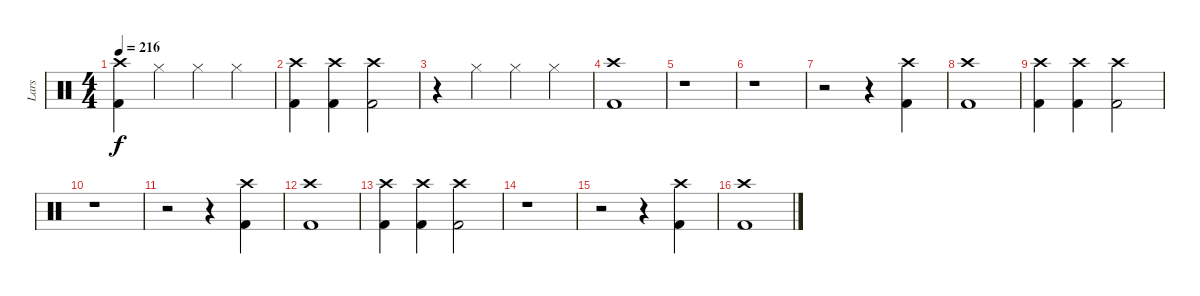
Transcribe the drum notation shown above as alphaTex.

\track ("Lars" "Lars") {instrument percussion}
\staff {score}
\articulation defaults
\ts (4 4)
\tempo 216
\clef neutral
\ks c
("Crash high (hit)" "Kick (hit) 2").4{dy f} "Hi-Hat (closed)".4 "Hi-Hat (closed)".4 "Hi-Hat (closed)".4 |
("Crash high (hit)" "Kick (hit) 2").4 ("Crash high (hit)" "Kick (hit) 2").4 ("Crash high (hit)" "Kick (hit) 2").2 |
r.4 "Hi-Hat (closed)".4 "Hi-Hat (closed)".4 "Hi-Hat (closed)".4 |
("Crash high (hit)" "Kick (hit) 2").1 |
r.1 |
r.1 |
r.2 r.4 ("Crash high (hit)" "Kick (hit) 2").4 |
("Crash high (hit)" "Kick (hit) 2").1 |
("Crash high (hit)" "Kick (hit) 2").4 ("Crash high (hit)" "Kick (hit) 2").4 ("Crash high (hit)" "Kick (hit) 2").2 |
r.1 |
r.2 r.4 ("Crash high (hit)" "Kick (hit) 2").4 |
("Crash high (hit)" "Kick (hit) 2").1 |
("Crash high (hit)" "Kick (hit) 2").4 ("Crash high (hit)" "Kick (hit) 2").4 ("Crash high (hit)" "Kick (hit) 2").2 |
r.1 |
r.2 r.4 ("Crash high (hit)" "Kick (hit) 2").4 |
("Crash high (hit)" "Kick (hit) 2").1
